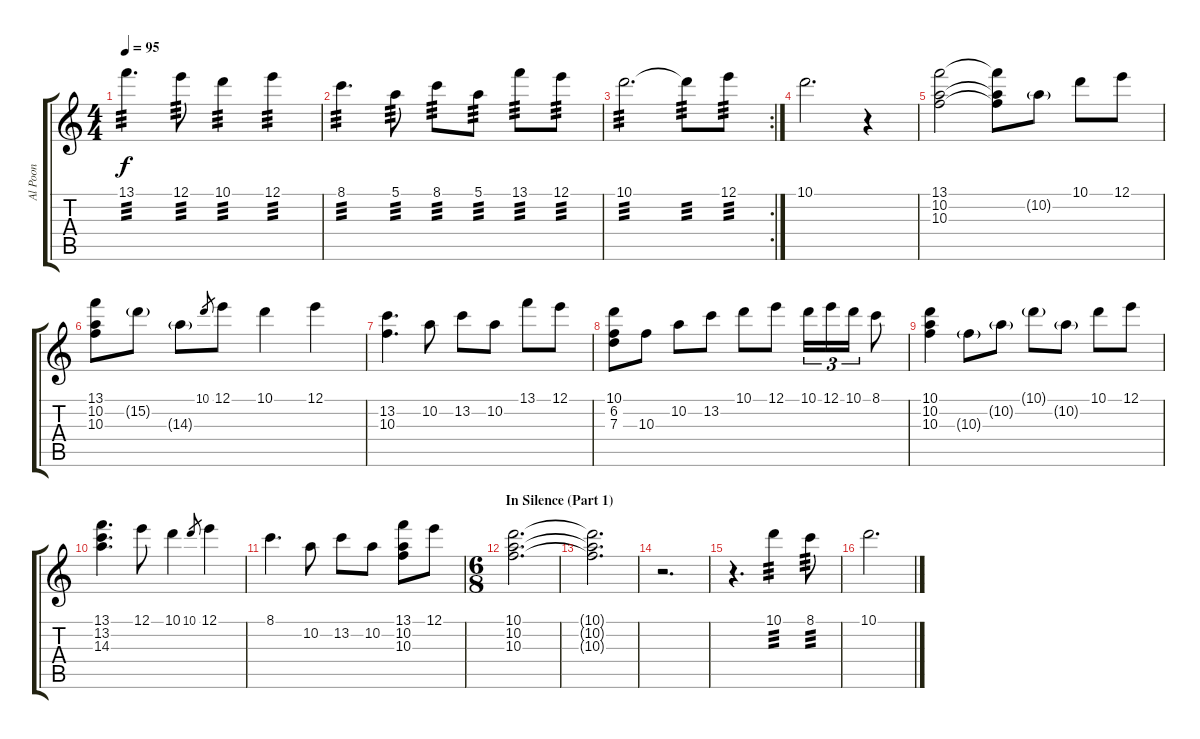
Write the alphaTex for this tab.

\track ("Al Poon" "Al Poon") {instrument acousticguitarsteel}
\staff {score tabs}
\tuning (E4 B3 G3 D3 A2 E2) {hide}
\ts (4 4)
\tempo 95
\clef g2
\ks c
13.1.4{d tp 3 dy f} 12.1.8{tp 3} 10.1.4{tp 3} 12.1.4{tp 3} |
8.1.4{d tp 3} 5.1.8{tp 3} 8.1.8{tp 3} 5.1.8{tp 3} 13.1.8{tp 3} 12.1.8{tp 3} |
\rc 2
10.1.2{d tp 3} 10.1{t}.8{tp 3} 12.1.8{tp 3} |
10.1.2{d} r.4 |
(13.1 10.2 10.3).2 (13.1{t} 10.2{t} 10.3{t}).8 10.2{g}.8 10.1.8 12.1.8 |
(13.1 10.2 10.3).8 15.2{g}.8 14.3{g}.8 10.1.8{gr} 12.1.8 10.1.4 12.1.4 |
(13.2 10.3).4{d} 10.2.8 13.2.8 10.2.8 13.1.8 12.1.8 |
(10.1 6.2 7.3).8 10.3.8 10.2.8 13.2.8 10.1.8 12.1.8 10.1.16{tu (3 2)} 12.1.16{tu (3 2)} 10.1.16{tu (3 2)} 8.1.8 |
(10.1 10.2 10.3).4 10.3{g}.8 10.2{g}.8 10.1{g}.8 10.2{g}.8 10.1.8 12.1.8 |
(13.1 13.2 14.3).4{d} 12.1.8 10.1.4 10.1.8{gr} 12.1.4 |
8.1.4{d} 10.2.8 13.2.8 10.2.8 (13.1 10.2 10.3).8 12.1.8 |
\ts (6 8)
\section ("" "In Silence (Part 1)")
(10.1 10.2 10.3).2{d} |
(10.1{t} 10.2{t} 10.3{t}).2{d} |
r.2{d} |
r.4{d} 10.1.4{tp 3} 8.1.8{tp 3} |
10.1.2{d}
